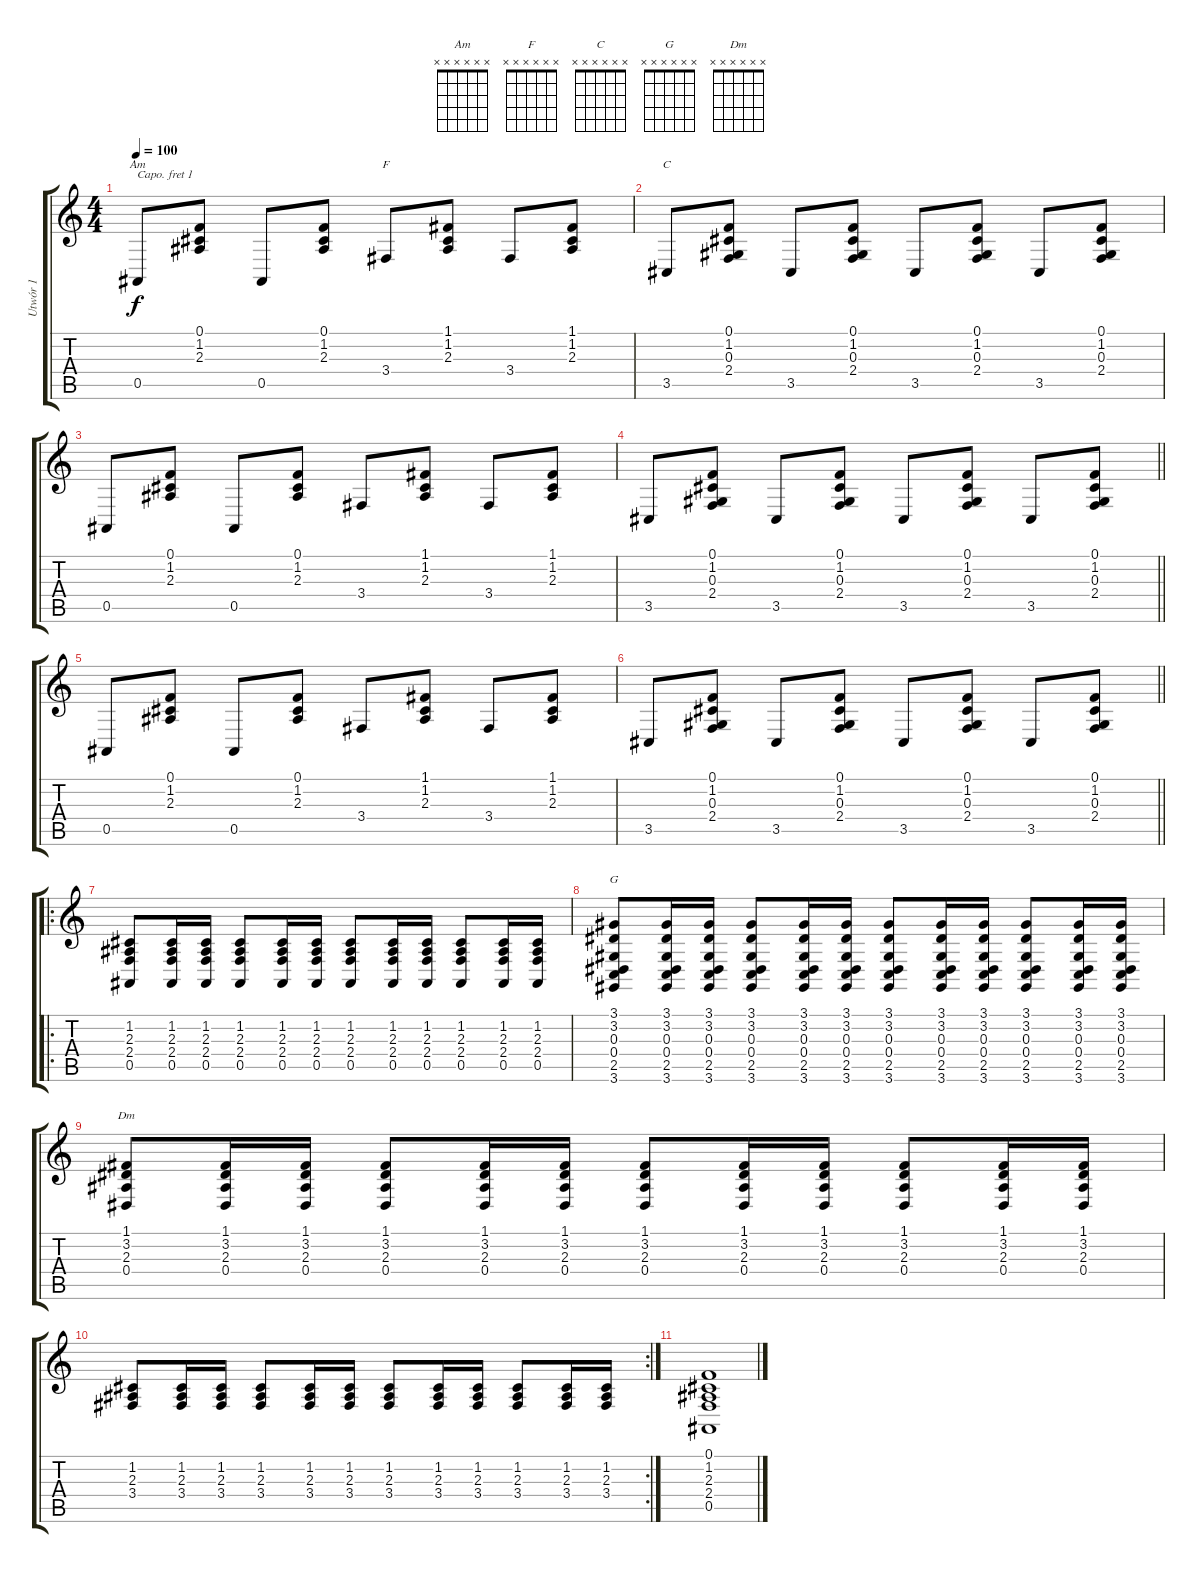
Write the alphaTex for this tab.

\track ("Utwór 1" "Utwór 1") {solo instrument brightacousticpiano}
\staff {score tabs}
\capo 1
\tuning (E4 B3 G3 D3 A2 E2) {hide}
\chord ("Am" x x x x x x)
\chord ("F" x x x x x x)
\chord ("C" x x x x x x)
\chord ("G" x x x x x x)
\chord ("Dm" x x x x x x)
\ts (4 4)
\tempo 100
\clef g2
\ks c
0.5.8{ch "Am" dy f} (0.1 1.2 2.3).8 0.5.8 (0.1 1.2 2.3).8 3.4.8{ch "F"} (1.1 1.2 2.3).8 3.4.8 (1.1 1.2 2.3).8 |
3.5.8{ch "C"} (0.1 1.2 0.3 2.4).8 3.5.8 (0.1 1.2 0.3 2.4).8 3.5.8 (0.1 1.2 0.3 2.4).8 3.5.8 (0.1 1.2 0.3 2.4).8 |
0.5.8 (0.1 1.2 2.3).8 0.5.8 (0.1 1.2 2.3).8 3.4.8 (1.1 1.2 2.3).8 3.4.8 (1.1 1.2 2.3).8 |
\barLineRight lightlight
3.5.8 (0.1 1.2 0.3 2.4).8 3.5.8 (0.1 1.2 0.3 2.4).8 3.5.8 (0.1 1.2 0.3 2.4).8 3.5.8 (0.1 1.2 0.3 2.4).8 |
0.5.8 (0.1 1.2 2.3).8 0.5.8 (0.1 1.2 2.3).8 3.4.8 (1.1 1.2 2.3).8 3.4.8 (1.1 1.2 2.3).8 |
\barLineRight lightlight
3.5.8 (0.1 1.2 0.3 2.4).8 3.5.8 (0.1 1.2 0.3 2.4).8 3.5.8 (0.1 1.2 0.3 2.4).8 3.5.8 (0.1 1.2 0.3 2.4).8 |
\ro
(1.2 2.3 2.4 0.5).8 (1.2 2.3 2.4 0.5).16 (1.2 2.3 2.4 0.5).16 (1.2 2.3 2.4 0.5).8 (1.2 2.3 2.4 0.5).16 (1.2 2.3 2.4 0.5).16 (1.2 2.3 2.4 0.5).8 (1.2 2.3 2.4 0.5).16 (1.2 2.3 2.4 0.5).16 (1.2 2.3 2.4 0.5).8 (1.2 2.3 2.4 0.5).16 (1.2 2.3 2.4 0.5).16 |
(3.1 3.2 0.3 0.4 2.5 3.6).8{ch "G"} (3.1 3.2 0.3 0.4 2.5 3.6).16 (3.1 3.2 0.3 0.4 2.5 3.6).16 (3.1 3.2 0.3 0.4 2.5 3.6).8 (3.1 3.2 0.3 0.4 2.5 3.6).16 (3.1 3.2 0.3 0.4 2.5 3.6).16 (3.1 3.2 0.3 0.4 2.5 3.6).8 (3.1 3.2 0.3 0.4 2.5 3.6).16 (3.1 3.2 0.3 0.4 2.5 3.6).16 (3.1 3.2 0.3 0.4 2.5 3.6).8 (3.1 3.2 0.3 0.4 2.5 3.6).16 (3.1 3.2 0.3 0.4 2.5 3.6).16 |
(1.1 3.2 2.3 0.4).8{ch "Dm"} (1.1 3.2 2.3 0.4).16 (1.1 3.2 2.3 0.4).16 (1.1 3.2 2.3 0.4).8 (1.1 3.2 2.3 0.4).16 (1.1 3.2 2.3 0.4).16 (1.1 3.2 2.3 0.4).8 (1.1 3.2 2.3 0.4).16 (1.1 3.2 2.3 0.4).16 (1.1 3.2 2.3 0.4).8 (1.1 3.2 2.3 0.4).16 (1.1 3.2 2.3 0.4).16 |
\rc 2
(1.2 2.3 3.4).8 (1.2 2.3 3.4).16 (1.2 2.3 3.4).16 (1.2 2.3 3.4).8 (1.2 2.3 3.4).16 (1.2 2.3 3.4).16 (1.2 2.3 3.4).8 (1.2 2.3 3.4).16 (1.2 2.3 3.4).16 (1.2 2.3 3.4).8 (1.2 2.3 3.4).16 (1.2 2.3 3.4).16 |
(0.1 1.2 2.3 2.4 0.5).1
